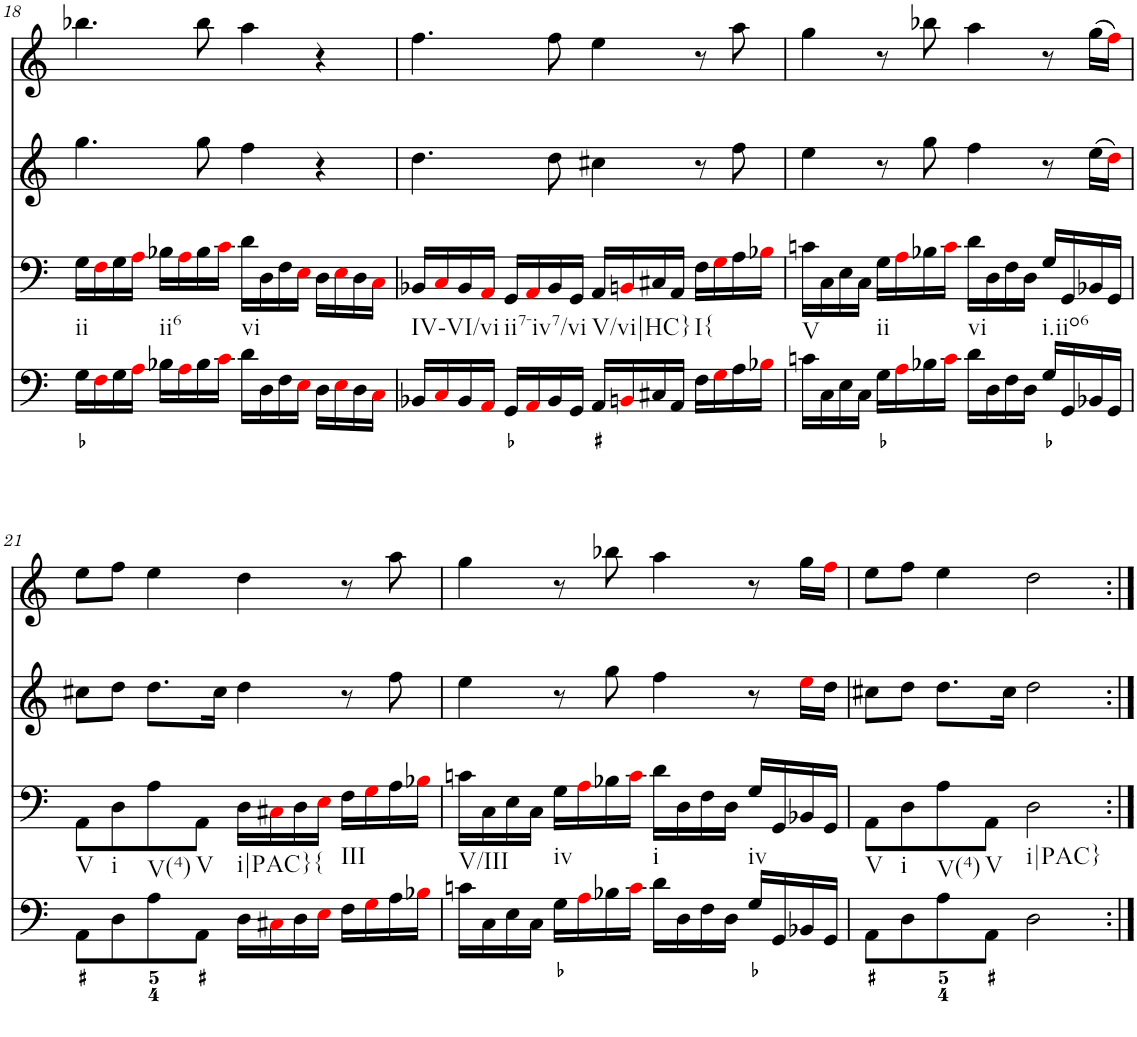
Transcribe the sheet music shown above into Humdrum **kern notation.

**kern	**kern	**kern	**kern
*part4	*part3	*part2	*part1
*staff4	*staff3	*staff2	*staff1
*I"Piano	*I"Piano	*I"Piano	*I"Piano
*I'Pno	*I'Pno	*I'Pno	*I'Pno
!!LO:PB:g=z
*clefF4	*clefF4	*clefG2	*clefG2
*k[]	*k[]	*k[]	*k[]
*M4/4	*M4/4	*M4/4	*M4/4
*met(c)	*met(c)	*met(c)	*met(c)
=18	=18	=18	=18
!	!LO:TX:b:t=ii	!	!
16G\LL	16G\LL	4.gg\	4.bb-X\
16Fi\	16Fi\	.	.
16G\	16G\	.	.
16Ai\JJ	16Ai\JJ	.	.
!	!LO:TX:b:t=ii6	!	!
16B-X\LL	16B-X\LL	.	.
16Ai\	16Ai\	.	.
16B-\	16B-\	8gg\	8bb-\
16ci\JJ	16ci\JJ	.	.
!	!LO:TX:b:t=vi	!	!
16d\LL	16d\LL	4ff\	4aa\
16D\	16D\	.	.
16F\	16F\	.	.
16Ei\JJ	16Ei\JJ	.	.
16D\LL	16D\LL	4r	4r
16Ei\	16Ei\	.	.
16D\	16D\	.	.
16Ci\JJ	16Ci\JJ	.	.
=19	=19	=19	=19
!	!LO:TX:b:t=IV-VI/vi	!	!
16BB-X/LL	16BB-X/LL	4.dd\	4.ff\
16Ci/	16Ci/	.	.
16BB-/	16BB-/	.	.
16AAi/JJ	16AAi/JJ	.	.
!	!LO:TX:b:t=ii7-iv7/vi	!	!
16GG/LL	16GG/LL	.	.
16AAi/	16AAi/	.	.
16BB-/	16BB-/	8dd\	8ff\
16GG/JJ	16GG/JJ	.	.
!	!LO:TX:b:t=V/vi|HC}	!	!
16AA/LL	16AA/LL	4cc#X\	4ee\
16BBni/	16BBni/	.	.
16C#X/	16C#X/	.	.
16AA/JJ	16AA/JJ	.	.
!	!LO:TX:b:t=I{	!	!
16F\LL	16F\LL	8r	8r
16Gi\	16Gi\	.	.
16A\	16A\	8ff\	8aa\
16B-Xi\JJ	16B-Xi\JJ	.	.
=20	=20	=20	=20
!	!LO:TX:b:t=V	!	!
16cn\LL	16cn\LL	4ee\	4gg\
16C\	16C\	.	.
16E\	16E\	.	.
16C\JJ	16C\JJ	.	.
!	!LO:TX:b:t=ii	!	!
16G\LL	16G\LL	8r	8r
16Ai\	16Ai\	.	.
16B-X\	16B-X\	8gg\	8bb-X\
16ci\JJ	16ci\JJ	.	.
!	!LO:TX:b:t=vi	!	!
16d\LL	16d\LL	4ff\	4aa\
16D\	16D\	.	.
16F\	16F\	.	.
16D\JJ	16D\JJ	.	.
!	!LO:TX:b:t=i.iio6	!	!
16G/LL	16G/LL	8r	8r
16GG/	16GG/	.	.
16BB-X/	16BB-X/	(16ee\LL	(16gg\LL
16GG/JJ	16GG/JJ	16ddi\JJ)	16ffi\JJ)
!!LO:LB:g=z
=21	=21	=21	=21
!	!LO:TX:b:t=V	!	!
8AA\L	8AA\L	8cc#X\L	8ee\L
!	!LO:TX:b:t=i	!	!
8D\	8D\	8dd\J	8ff\J
!	!LO:TX:b:t=V(4)	!	!
8A\	8A\	8.dd\L	4ee\
!	!LO:TX:b:t=V	!	!
8AA\J	8AA\J	.	.
.	.	16cc#\Jk	.
!	!LO:TX:b:t=i|PAC}{	!	!
16D\LL	16D\LL	4dd\	4dd\
16C#Xi\	16C#Xi\	.	.
16D\	16D\	.	.
16Ei\JJ	16Ei\JJ	.	.
!	!LO:TX:b:t=III	!	!
16F\LL	16F\LL	8r	8r
16Gi\	16Gi\	.	.
16A\	16A\	8ff\	8aa\
16B-Xi\JJ	16B-Xi\JJ	.	.
=22	=22	=22	=22
!	!LO:TX:b:t=V/III	!	!
16cn\LL	16cn\LL	4ee\	4gg\
16C\	16C\	.	.
16E\	16E\	.	.
16C\JJ	16C\JJ	.	.
!	!LO:TX:b:t=iv	!	!
16G\LL	16G\LL	8r	8r
16Ai\	16Ai\	.	.
16B-X\	16B-X\	8gg\	8bb-X\
16ci\JJ	16ci\JJ	.	.
!	!LO:TX:b:t=i	!	!
16d\LL	16d\LL	4ff\	4aa\
16D\	16D\	.	.
16F\	16F\	.	.
16D\JJ	16D\JJ	.	.
!	!LO:TX:b:t=iv	!	!
16G/LL	16G/LL	8r	8r
16GG/	16GG/	.	.
16BB-X/	16BB-X/	16eei\LL	16gg\LL
16GG/JJ	16GG/JJ	16dd\JJ	16ffi\JJ
=23	=23	=23	=23
!	!LO:TX:b:t=V	!	!
8AA\L	8AA\L	8cc#X\L	8ee\L
!	!LO:TX:b:t=i	!	!
8D\	8D\	8dd\J	8ff\J
!	!LO:TX:b:t=V(4)	!	!
8A\	8A\	8.dd\L	4ee\
!	!LO:TX:b:t=V	!	!
8AA\J	8AA\J	.	.
.	.	16cc#\Jk	.
!	!LO:TX:b:t=i|PAC}	!	!
2D\	2D\	2dd\	2dd\
=:|!	=:|!	=:|!	=:|!
*-	*-	*-	*-
